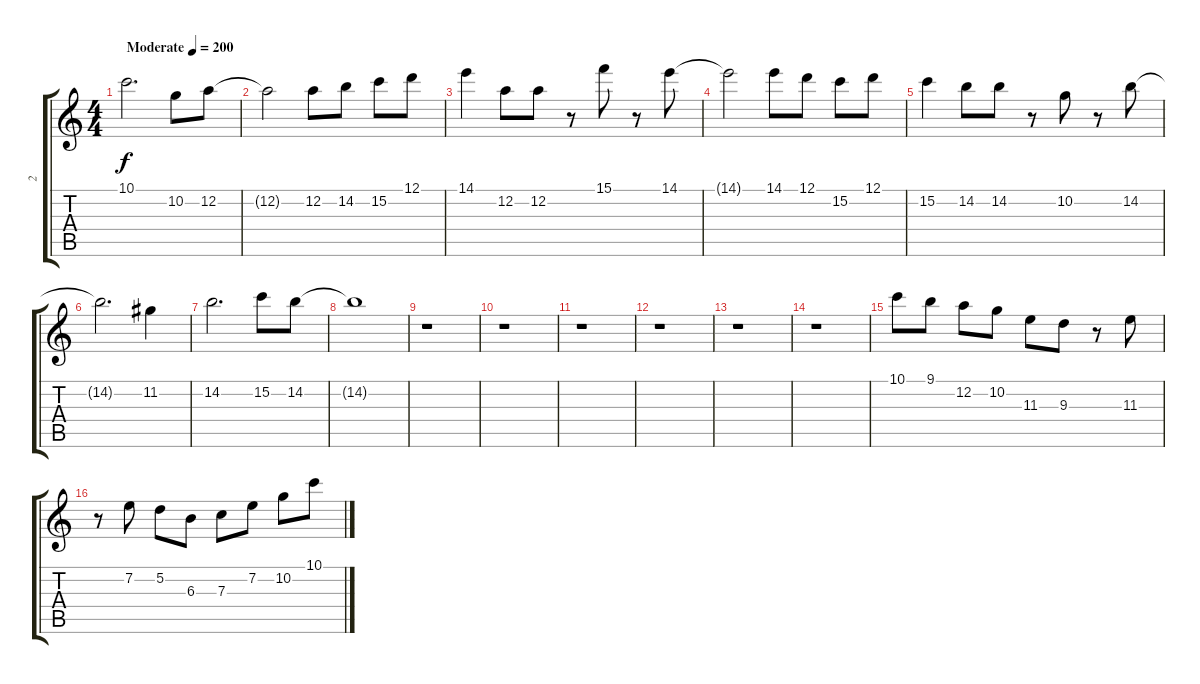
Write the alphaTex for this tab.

\track ("2" "2") {instrument acousticguitarsteel}
\staff {score tabs}
\tuning (D4 A3 F3 C3 G2 C2) {hide}
\ts (4 4)
\tempo (200 "Moderate")
\clef g2
\ks c
10.1.2{d dy f instrument acousticguitarsteel} 10.2.8 12.2.8 |
12.2{t}.2 12.2.8 14.2.8 15.2.8 12.1.8 |
14.1.4 12.2.8 12.2.8 r.8 15.1.8 r.8 14.1.8 |
14.1{t}.2 14.1.8 12.1.8 15.2.8 12.1.8 |
15.2.4 14.2.8 14.2.8 r.8 10.2.8 r.8 14.2.8 |
14.2{t}.2{d} 11.2.4 |
14.2.2{d} 15.2.8 14.2.8 |
14.2{t}.1 |
r.1 |
r.1 |
r.1 |
r.1 |
r.1 |
r.1 |
10.1.8 9.1.8 12.2.8 10.2.8 11.3.8 9.3.8 r.8 11.3.8 |
r.8 7.2.8 5.2.8 6.3.8 7.3.8 7.2.8 10.2.8 10.1.8
